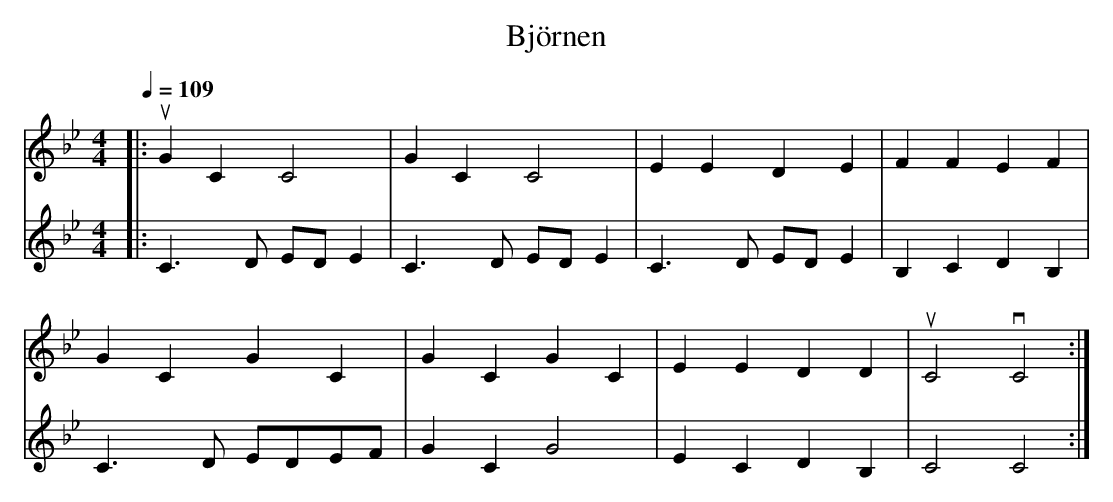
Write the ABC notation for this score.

X:1
T: Björnen
M: 4/4
L: 1/4
Q: 109
K: Bb
[V:1] [|: uGC C2 | GC C2 | EE DE | FF EF |
[V:2] [|: C3/2D/2 E/2D/2 E | C3/2D/2 E/2D/2 E | C3/2D/2 E/2D/2 E | B,C DB, |
[V:1] GC GC | GC GC | EE DD | uC2 vC2 :|]
[V:2] C3/2D/2 E/2D/2E/2F/2 | GC G2 | EC DB, | C2 C2 :|]
